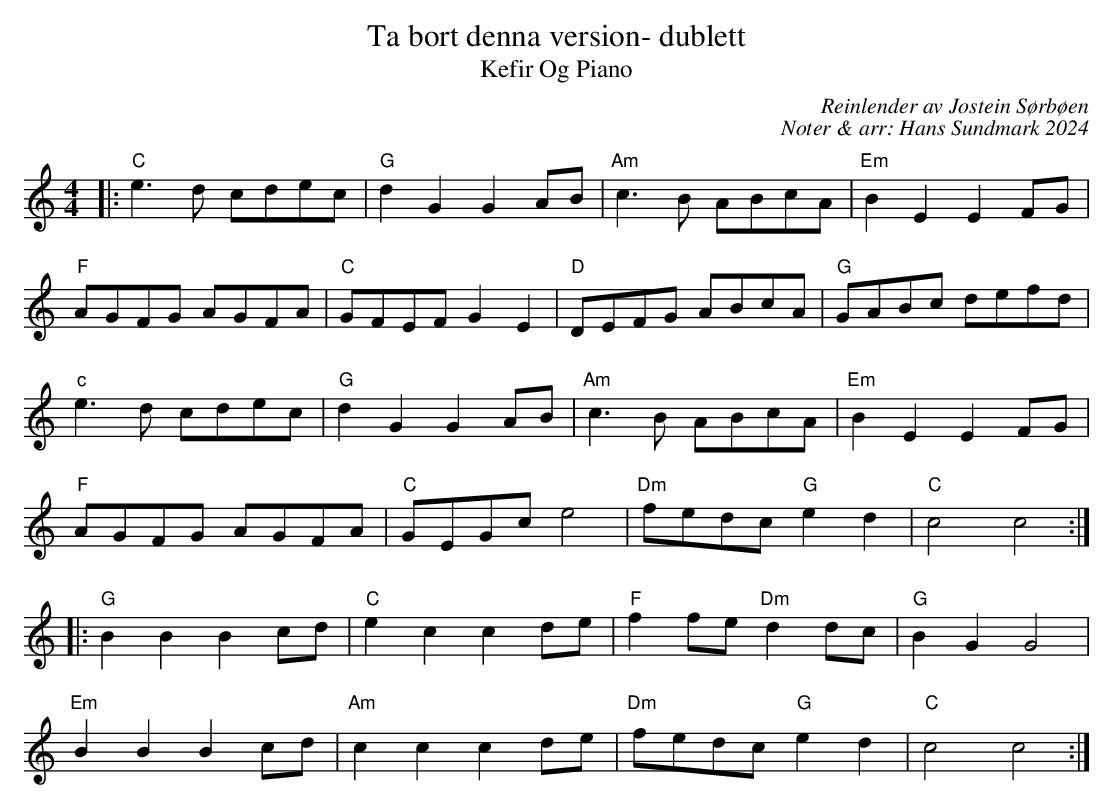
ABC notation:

X:1
T:Ta bort denna version- dublett
T:Kefir Og Piano
C:Reinlender av Jostein Sørbøen
C: Noter & arr: Hans Sundmark 2024
M:4/4
L:1/4
K:C
|:"C"e>d c/2d/2e/2c/2 |"G" dGG A/2B/2 |"Am" c>B A/2B/2c/2A/2 |"Em" BEEF/2G/2|
"F"A/2G/2F/2G/2 A/2G/2F/2A/2 | "C"G/2F/2E/2F/2 GE |"D" D/2E/2F/2G/2 A/2B/2c/2A/2 |"G"G/2A/2B/2c/2 d/2e/2f/2d/2 |
"c"e>d c/2d/2e/2c/2 |"G" dGG A/2B/2 |"Am" c>B A/2B/2c/2A/2 |"Em"BEEF/2G/2|
"F"A/2G/2F/2G/2 A/2G/2F/2A/2 |"C"G/2E/2G/2c/2 e2 |"Dm" f/2e/2d/2c/2"G"ed| "C"c2 c2 :|
|:"G"BBBc/2d/2 | "C"eccd/2e/2 |"F" ff/2e/2"Dm"dd/2c/2 |"G"BGG2 |
"Em"BBBc/2d/2 |"Am"cccd/2e/2 |"Dm" f/2e/2d/2c/2"G"ed |"C" c2 c2 :|
